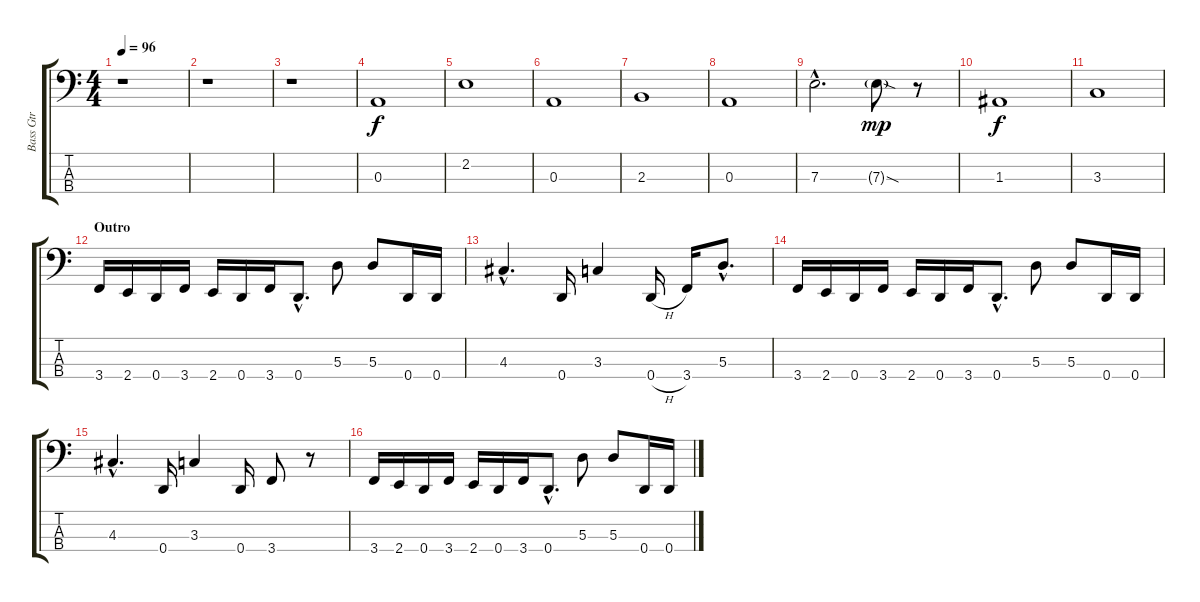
\track ("Bass Gtr" "Bass Gtr") {instrument electricbassfinger}
\staff {score tabs}
\tuning (G2 D2 A1 D1) {hide}
\ts (4 4)
\tempo 96
\clef f4
\ks c
r.1{dy f} |
r.1 |
r.1 |
0.3.1 |
2.2.1 |
0.3.1 |
2.3.1 |
0.3.1 |
7.3{hac}.2{d} 7.3{sod g}.8{dy mp} r.8 |
1.3.1{dy f} |
3.3.1 |
\section ("" "Outro")
3.4.16 2.4.16 0.4.16 3.4.16 2.4.16 0.4.16 3.4.16 0.4{hac}.8{d} 5.3.8 5.3.8 0.4.16 0.4.16 |
4.3{hac}.4{d} 0.4.16 3.3.4 0.4{h}.16 3.4.16 5.3{hac}.8{d} |
3.4.16 2.4.16 0.4.16 3.4.16 2.4.16 0.4.16 3.4.16 0.4{hac}.8{d} 5.3.8 5.3.8 0.4.16 0.4.16 |
4.3{hac}.4{d} 0.4.16 3.3.4 0.4.16 3.4.8 r.8 |
3.4.16 2.4.16 0.4.16 3.4.16 2.4.16 0.4.16 3.4.16 0.4{hac}.8{d} 5.3.8 5.3.8 0.4.16 0.4.16
